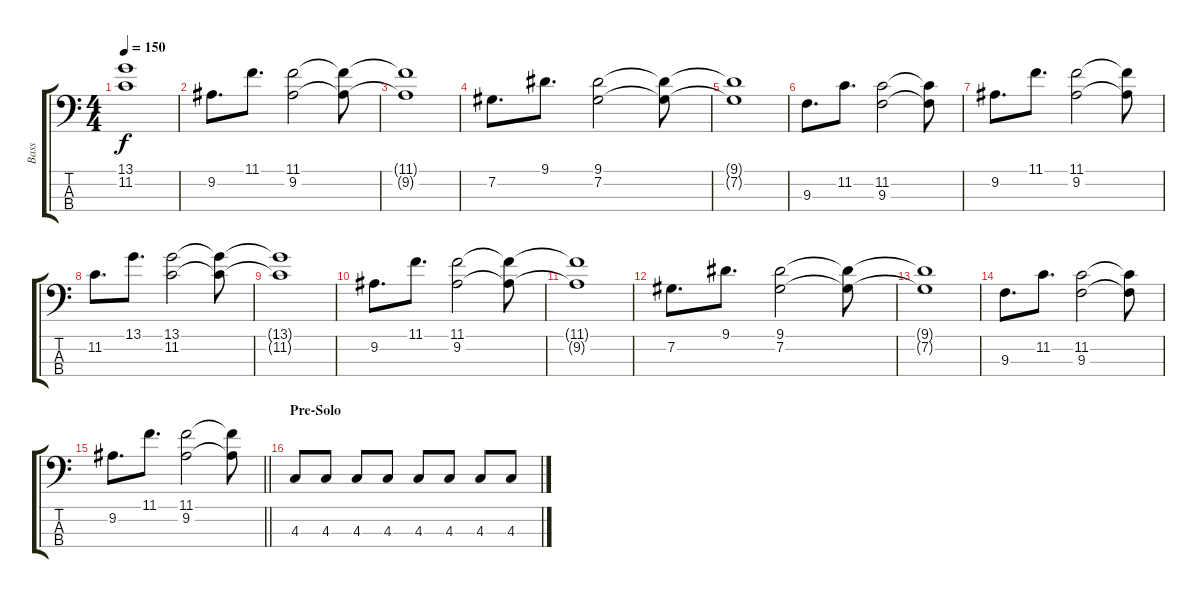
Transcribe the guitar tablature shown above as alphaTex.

\track ("Bass" "Bass") {instrument electricbassfinger}
\staff {score tabs}
\tuning (Gb2 Db2 Ab1 Eb1) {hide}
\ts (4 4)
\tempo 150
\clef f4
\ks c
(13.1{t} 11.2{t}).1{dy f} |
9.2.8{d} 11.1.8{d} (11.1 9.2).2 (11.1{t} 9.2{t}).8 |
(11.1{t} 9.2{t}).1 |
7.2.8{d} 9.1.8{d} (9.1 7.2).2 (9.1{t} 7.2{t}).8 |
(9.1{t} 7.2{t}).1 |
9.3.8{d} 11.2.8{d} (11.2 9.3).2 (11.2{t} 9.3{t}).8 |
9.2.8{d} 11.1.8{d} (11.1 9.2).2 (11.1{t} 9.2{t}).8 |
11.2.8{d} 13.1.8{d} (13.1 11.2).2 (13.1{t} 11.2{t}).8 |
(13.1{t} 11.2{t}).1 |
9.2.8{d} 11.1.8{d} (11.1 9.2).2 (11.1{t} 9.2{t}).8 |
(11.1{t} 9.2{t}).1 |
7.2.8{d} 9.1.8{d} (9.1 7.2).2 (9.1{t} 7.2{t}).8 |
(9.1{t} 7.2{t}).1 |
9.3.8{d} 11.2.8{d} (11.2 9.3).2 (11.2{t} 9.3{t}).8 |
\barLineRight lightlight
9.2.8{d} 11.1.8{d} (11.1 9.2).2 (11.1{t} 9.2{t}).8 |
\section ("" "Pre-Solo")
4.3.8 4.3.8 4.3.8 4.3.8 4.3.8 4.3.8 4.3.8 4.3.8
